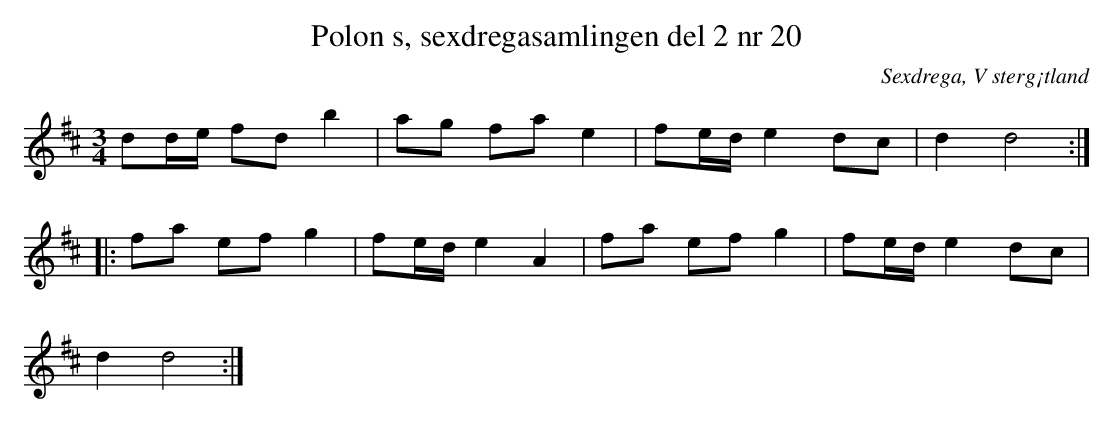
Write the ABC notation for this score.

X:1
T: Polon s, sexdregasamlingen del 2 nr 20
O: Sexdrega, V sterg¡tland
M:3/4
L:1/8
K:D
dd/e/ fd b2 | ag fa e2 | fe/d/ e2 dc | d2 d4 ::
fa ef g2 | fe/d/ e2 A2 | fa ef g2 | fe/d/ e2 dc |
d2 d4 :|
